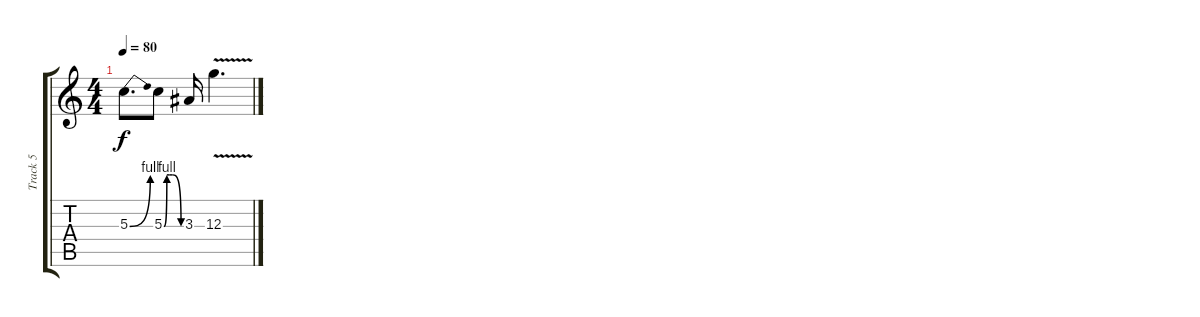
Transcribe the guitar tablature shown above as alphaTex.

\track ("Track 5" "Track 5") {instrument overdrivenguitar}
\staff {score tabs}
\tuning (E4 B3 G3 D3 A2 E2) {hide}
\ts (4 4)
\tempo 80
\clef g2
\ks c
5.3{be (bend 0 0 60 4)}.8{d dy f} 5.3{be (custom 0 0 10 4 20 4 30 4 60 0)}.8 3.3.16 12.3{v}.4{d}
